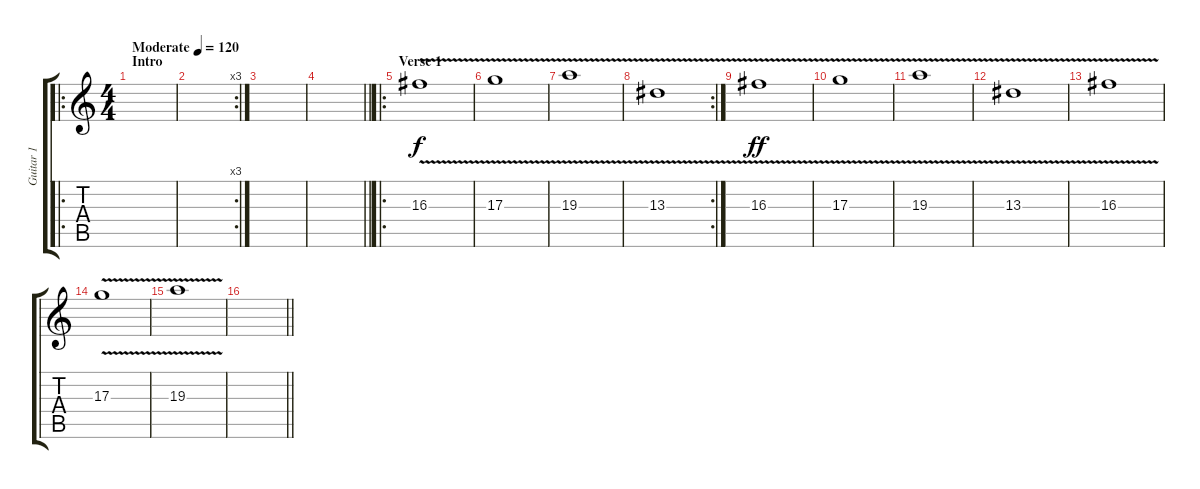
\track ("Guitar 1" "Guitar 1") {instrument overdrivenguitar}
\staff {score tabs}
\tuning (B3 Gb3 D3 A2 E2 B1) {hide}
\ro
\ts (4 4)
\section ("" "Intro")
\tempo (120 "Moderate")
\clef g2
\ks c
|
\rc 3
|
|
\barLineRight lightlight
|
\ro
\section ("" "Verse 1")
16.3{v}.1 |
17.3{v}.1 |
19.3{v}.1 |
\rc 2
13.3{v}.1 |
16.3{v}.1{dy ff} |
17.3{v}.1 |
19.3{v}.1 |
13.3{v}.1 |
16.3{v}.1 |
17.3{v}.1 |
19.3{v}.1 |
\barLineRight lightlight
